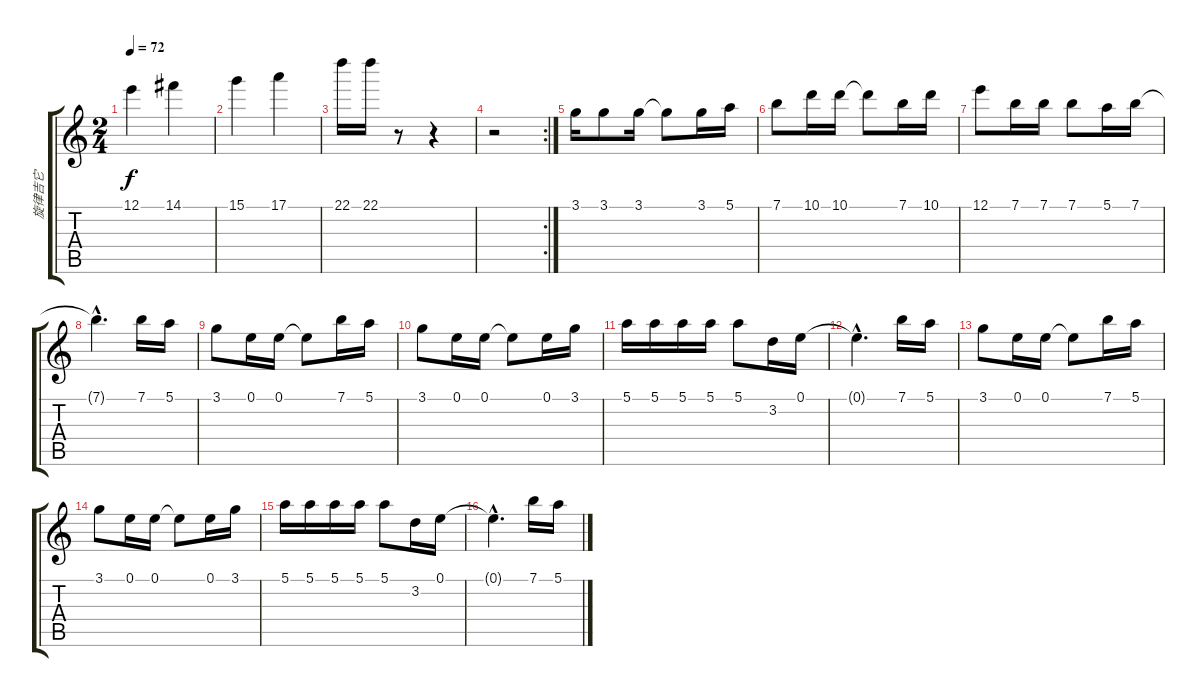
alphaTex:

\track ("旋律吉它" "旋律吉它") {instrument acousticguitarnylon}
\staff {score tabs}
\tuning (E4 B3 G3 D3 A2 E2) {hide}
\ts (2 4)
\tempo 72
\clef g2
\ks c
12.1.4{dy f} 14.1.4 |
15.1.4 17.1.4 |
22.1.16 22.1.16 r.8 r.4 |
\rc 2
r.2 |
3.1.16 3.1.8 3.1.16 3.1{t}.8 3.1.16 5.1.16 |
7.1.8 10.1.16 10.1.16 10.1{t}.8 7.1.16 10.1.16 |
12.1.8 7.1.16 7.1.16 7.1.8 5.1.16 7.1.16 |
7.1{hac t}.4{d} 7.1.16 5.1.16 |
3.1.8 0.1.16 0.1.16 0.1{t}.8 7.1.16 5.1.16 |
3.1.8 0.1.16 0.1.16 0.1{t}.8 0.1.16 3.1.16 |
5.1.16 5.1.16 5.1.16 5.1.16 5.1.8 3.2.16 0.1.16 |
0.1{hac t}.4{d} 7.1.16 5.1.16 |
3.1.8 0.1.16 0.1.16 0.1{t}.8 7.1.16 5.1.16 |
3.1.8 0.1.16 0.1.16 0.1{t}.8 0.1.16 3.1.16 |
5.1.16 5.1.16 5.1.16 5.1.16 5.1.8 3.2.16 0.1.16 |
0.1{hac t}.4{d} 7.1.16 5.1.16
